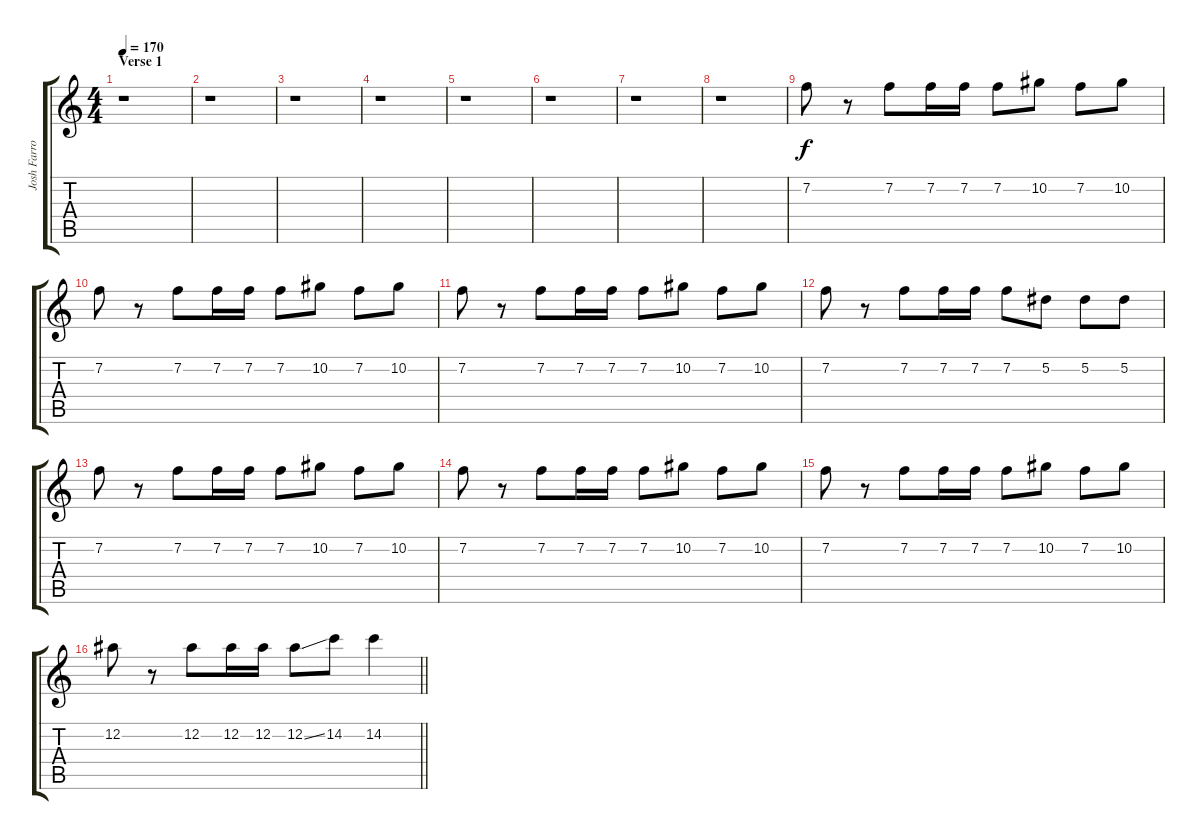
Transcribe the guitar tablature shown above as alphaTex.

\track ("Josh Farro (Lead Guitar)" "Josh Farro") {instrument distortionguitar}
\staff {score tabs}
\tuning (Eb4 Bb3 Gb3 Db3 Ab2 Db2) {hide}
\ts (4 4)
\section ("" "Verse 1")
\tempo 170
\clef g2
\ks c
r.1{dy f} |
r.1 |
r.1 |
r.1 |
r.1 |
r.1 |
r.1 |
r.1 |
7.2.8 r.8 7.2.8 7.2.16 7.2.16 7.2.8 10.2.8 7.2.8 10.2.8 |
7.2.8 r.8 7.2.8 7.2.16 7.2.16 7.2.8 10.2.8 7.2.8 10.2.8 |
7.2.8 r.8 7.2.8 7.2.16 7.2.16 7.2.8 10.2.8 7.2.8 10.2.8 |
7.2.8 r.8 7.2.8 7.2.16 7.2.16 7.2.8 5.2.8 5.2.8 5.2.8 |
7.2.8 r.8 7.2.8 7.2.16 7.2.16 7.2.8 10.2.8 7.2.8 10.2.8 |
7.2.8 r.8 7.2.8 7.2.16 7.2.16 7.2.8 10.2.8 7.2.8 10.2.8 |
7.2.8 r.8 7.2.8 7.2.16 7.2.16 7.2.8 10.2.8 7.2.8 10.2.8 |
\barLineRight lightlight
12.2.8 r.8 12.2.8 12.2.16 12.2.16 12.2{ss}.8 14.2.8 14.2.4
